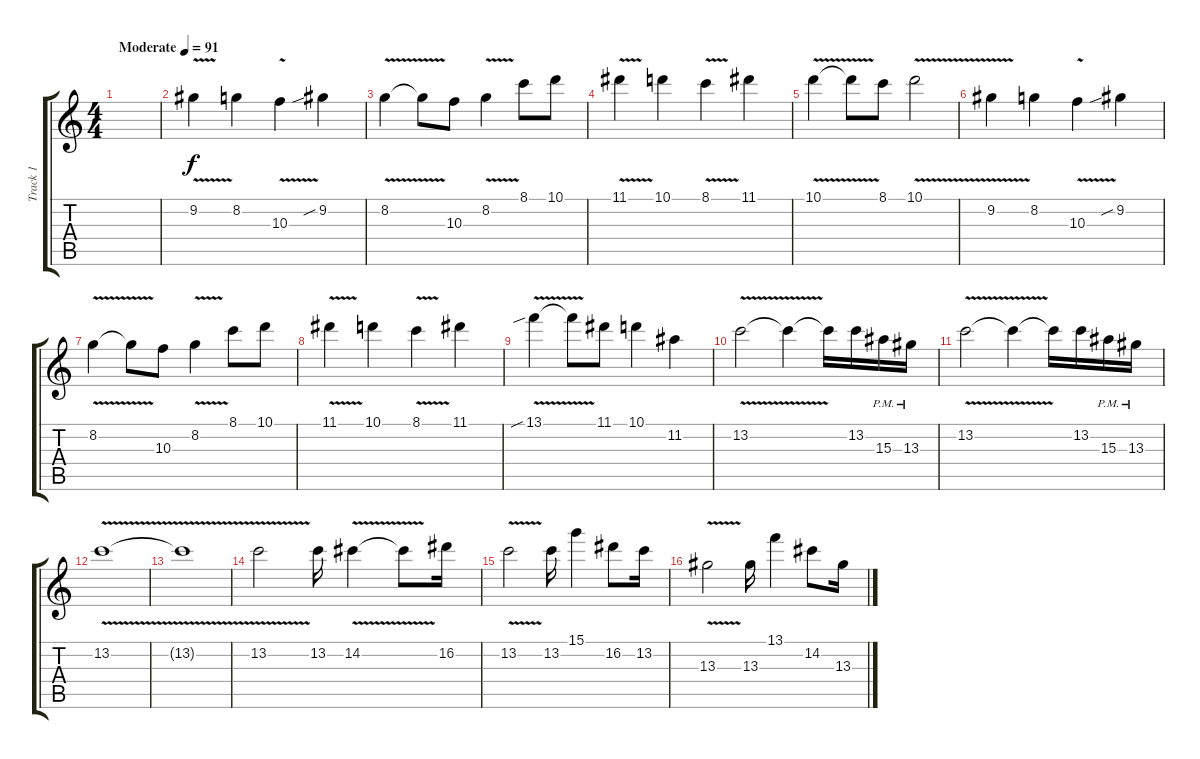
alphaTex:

\track ("Track 1" "Track 1") {instrument acousticguitarsteel}
\staff {score tabs}
\tuning (E4 B3 G3 D3 A2 E2) {hide}
\ts (4 4)
\tempo (91 "Moderate")
\clef g2
\ks c
|
9.2{v}.4 8.2.4 10.3{v}.4 9.2{sib}.4 |
8.2{v}.4 8.2{t}.8 10.3.8 8.2{v}.4 8.1.8 10.1.8 |
11.1{v}.4 10.1.4 8.1{v}.4 11.1.4 |
10.1{v}.4 10.1{t}.8 8.1.8 10.1{v}.2 |
9.2{v}.4 8.2.4 10.3{v}.4 9.2{sib}.4 |
8.2{v}.4 8.2{t}.8 10.3.8 8.2{v}.4 8.1.8 10.1.8 |
11.1{v}.4 10.1.4 8.1{v}.4 11.1.4 |
13.1{v sib}.4 13.1{t}.8 11.1.8 10.1.4 11.2.4 |
13.2{v}.2 13.2{t}.4 13.2{t}.16 13.2.16 15.3{pm}.16 13.3{pm}.16 |
13.2{v}.2 13.2{t}.4 13.2{t}.16 13.2.16 15.3{pm}.16 13.3{pm}.16 |
13.2{v}.1 |
13.2{t}.1 |
13.2{v}.2 13.2.16 14.2{v}.4 14.2{t}.8 16.2.16 |
13.2{v}.2 13.2.16 15.1.4 16.2.8 13.2.16 |
13.3{v}.2 13.3.16 13.1.4 14.2.8 13.3.16
